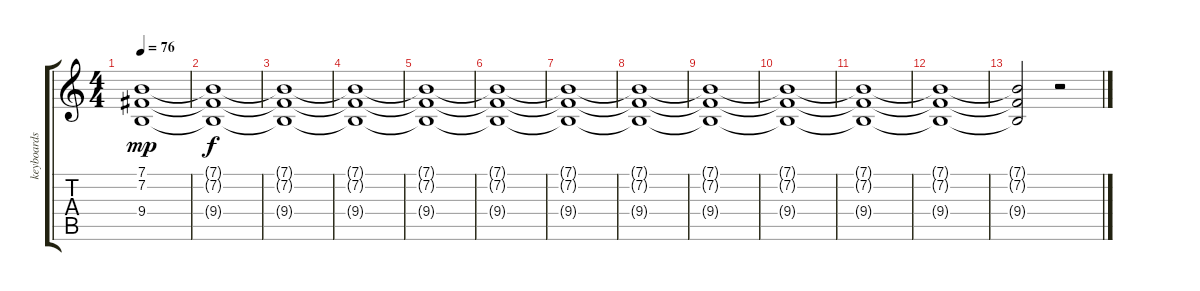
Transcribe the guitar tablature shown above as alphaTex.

\track ("keyboards 2" "keyboards ") {instrument stringensemble1}
\staff {score tabs}
\tuning (E4 B3 G3 D3 A2 E2) {hide}
\ts (4 4)
\tempo 76
\clef g2
\ks c
(7.1 7.2 9.4).1{dy mp} |
(7.1{t} 7.2{t} 9.4{t}).1{dy f} |
(7.1{t} 7.2{t} 9.4{t}).1 |
(7.1{t} 7.2{t} 9.4{t}).1 |
(7.1{t} 7.2{t} 9.4{t}).1 |
(7.1{t} 7.2{t} 9.4{t}).1 |
(7.1{t} 7.2{t} 9.4{t}).1 |
(7.1{t} 7.2{t} 9.4{t}).1 |
(7.1{t} 7.2{t} 9.4{t}).1 |
(7.1{t} 7.2{t} 9.4{t}).1 |
(7.1{t} 7.2{t} 9.4{t}).1 |
(7.1{t} 7.2{t} 9.4{t}).1 |
(7.1{t} 7.2{t} 9.4{t}).2 r.2
